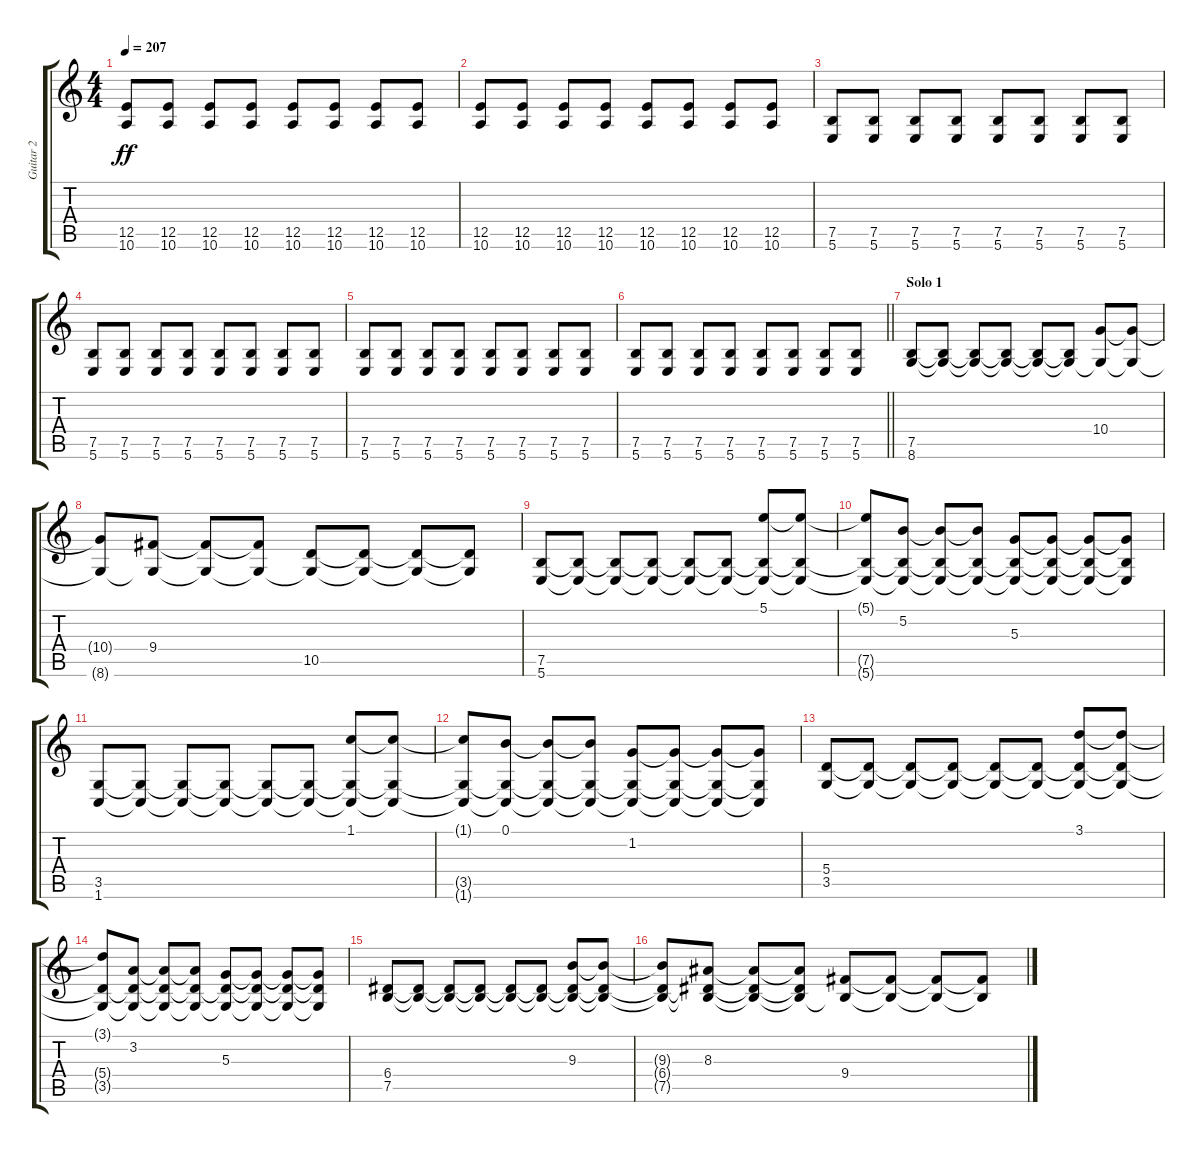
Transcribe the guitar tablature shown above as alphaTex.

\track ("Guitar 2" "Guitar 2") {instrument distortionguitar}
\staff {score tabs}
\tuning (B3 Gb3 D3 A2 E2 B1) {hide}
\ts (4 4)
\tempo 207
\clef g2
\ks c
(12.5 10.6).8{dy ff} (12.5 10.6).8 (12.5 10.6).8 (12.5 10.6).8 (12.5 10.6).8 (12.5 10.6).8 (12.5 10.6).8 (12.5 10.6).8 |
(12.5 10.6).8 (12.5 10.6).8 (12.5 10.6).8 (12.5 10.6).8 (12.5 10.6).8 (12.5 10.6).8 (12.5 10.6).8 (12.5 10.6).8 |
(7.5 5.6).8 (7.5 5.6).8 (7.5 5.6).8 (7.5 5.6).8 (7.5 5.6).8 (7.5 5.6).8 (7.5 5.6).8 (7.5 5.6).8 |
(7.5 5.6).8 (7.5 5.6).8 (7.5 5.6).8 (7.5 5.6).8 (7.5 5.6).8 (7.5 5.6).8 (7.5 5.6).8 (7.5 5.6).8 |
(7.5 5.6).8 (7.5 5.6).8 (7.5 5.6).8 (7.5 5.6).8 (7.5 5.6).8 (7.5 5.6).8 (7.5 5.6).8 (7.5 5.6).8 |
\barLineRight lightlight
(7.5 5.6).8 (7.5 5.6).8 (7.5 5.6).8 (7.5 5.6).8 (7.5 5.6).8 (7.5 5.6).8 (7.5 5.6).8 (7.5 5.6).8 |
\section ("" "Solo 1")
(7.5 8.6).8{balance 8} (7.5{t} 8.6{t}).8 (7.5{t} 8.6{t}).8 (7.5{t} 8.6{t}).8 (7.5{t} 8.6{t}).8 (7.5{t} 8.6{t}).8 (10.4 8.6{t}).8 (10.4{t} 8.6{t}).8 |
(10.4{t} 8.6{t}).8 (9.4 8.6{t}).8 (9.4{t} 8.6{t}).8 (9.4{t} 8.6{t}).8 (10.5 8.6{t}).8 (10.5{t} 8.6{t}).8 (10.5{t} 8.6{t}).8 (10.5{t} 8.6{t}).8 |
(7.5 5.6).8 (7.5{t} 5.6{t}).8 (7.5{t} 5.6{t}).8 (7.5{t} 5.6{t}).8 (7.5{t} 5.6{t}).8 (7.5{t} 5.6{t}).8 (5.1 7.5{t} 5.6{t}).8 (5.1{t} 7.5{t} 5.6{t}).8 |
(5.1{t} 7.5{t} 5.6{t}).8 (5.2 7.5{t} 5.6{t}).8 (5.2{t} 7.5{t} 5.6{t}).8 (5.2{t} 7.5{t} 5.6{t}).8 (5.3 7.5{t} 5.6{t}).8 (5.3{t} 7.5{t} 5.6{t}).8 (5.3{t} 7.5{t} 5.6{t}).8 (5.3{t} 7.5{t} 5.6{t}).8 |
(3.5 1.6).8 (3.5{t} 1.6{t}).8 (3.5{t} 1.6{t}).8 (3.5{t} 1.6{t}).8 (3.5{t} 1.6{t}).8 (3.5{t} 1.6{t}).8 (1.1 3.5{t} 1.6{t}).8 (1.1{t} 3.5{t} 1.6{t}).8 |
(1.1{t} 3.5{t} 1.6{t}).8 (0.1 3.5{t} 1.6{t}).8 (0.1{t} 3.5{t} 1.6{t}).8 (0.1{t} 3.5{t} 1.6{t}).8 (1.2 3.5{t} 1.6{t}).8 (1.2{t} 3.5{t} 1.6{t}).8 (1.2{t} 3.5{t} 1.6{t}).8 (1.2{t} 3.5{t} 1.6{t}).8 |
(5.4 3.5).8 (5.4{t} 3.5{t}).8 (5.4{t} 3.5{t}).8 (5.4{t} 3.5{t}).8 (5.4{t} 3.5{t}).8 (5.4{t} 3.5{t}).8 (3.1 5.4{t} 3.5{t}).8 (3.1{t} 5.4{t} 3.5{t}).8 |
(3.1{t} 5.4{t} 3.5{t}).8 (3.2 5.4{t} 3.5{t}).8 (3.2{t} 5.4{t} 3.5{t}).8 (3.2{t} 5.4{t} 3.5{t}).8 (5.3 5.4{t} 3.5{t}).8 (5.3{t} 5.4{t} 3.5{t}).8 (5.3{t} 5.4{t} 3.5{t}).8 (5.3{t} 5.4{t} 3.5{t}).8 |
(6.4 7.5).8 (6.4{t} 7.5{t}).8 (6.4{t} 7.5{t}).8 (6.4{t} 7.5{t}).8 (6.4{t} 7.5{t}).8 (6.4{t} 7.5{t}).8 (9.3 6.4{t} 7.5{t}).8 (9.3{t} 6.4{t} 7.5{t}).8 |
(9.3{t} 6.4{t} 7.5{t}).8 (8.3 6.4{t} 7.5{t}).8 (8.3{t} 6.4{t} 7.5{t}).8 (8.3{t} 6.4{t} 7.5{t}).8 (9.4 7.5{t}).8 (9.4{t} 7.5{t}).8 (9.4{t} 7.5{t}).8 (9.4{t} 7.5{t}).8
